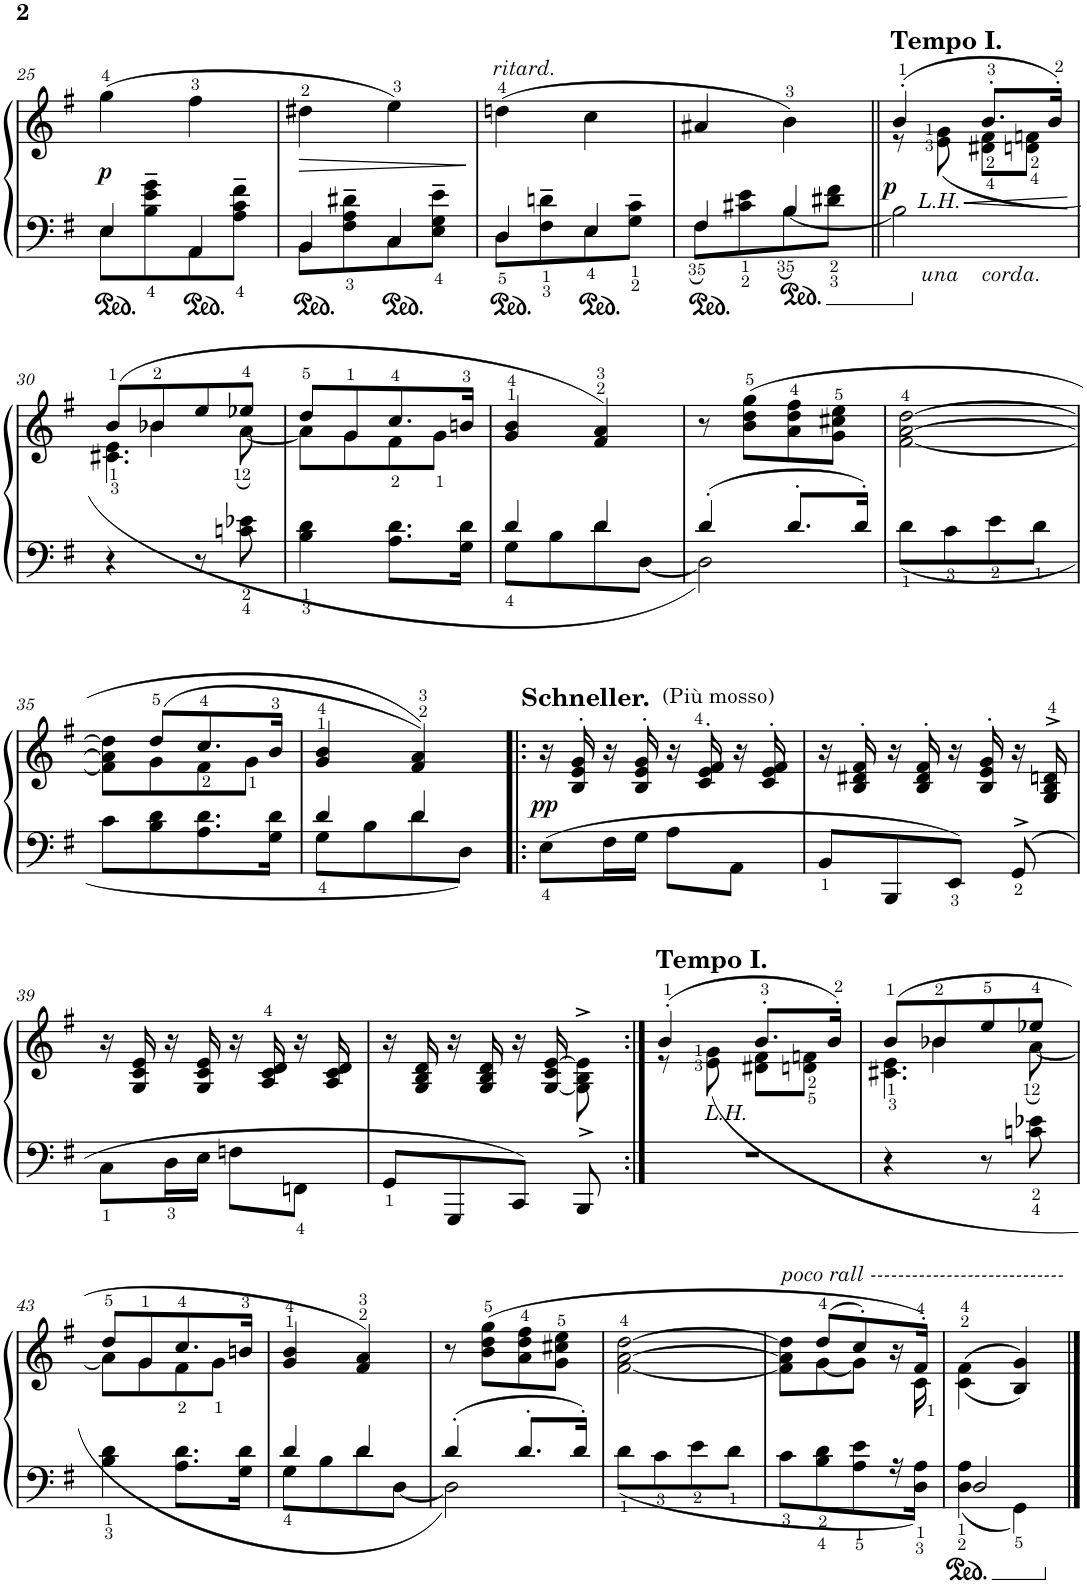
**kern	**kern	**dynam
*part1	*part1	*part1
*staff2	*staff1	*staff1/2
*I"Piano	*	*
*I'Pno	*	*
!!LO:PB:g=z
*clefF4	*clefG2	*
*k[f#]	*k[f#]	*
*M2/4	*M2/4	*
=25	=25	=25
*^	*	*
!	!	!	!LO:DY:b
8E\L	4E/	(4gg\	p
8B\~> 8e\~> 8g\~>	.	.	.
8AA\	4AA/	4ff#\	.
8A\~> 8c\~> 8f#\~>J	.	.	.
=26	=26	=26	=26
!	!	!	!LO:HP:b
8BB\L	4BB/	4dd#X\	>
8F#\~> 8A\~> 8d#X\~>	.	.	.
8C\	4C/	4ee\)	.
8E\~> 8G\~> 8e\~>J	.	.	.
*v	*v	*	*
.	.	]
=27	=27	=27
*^	*	*
!	!	!LO:TX:a:i:t=ritard.	!
8D\L	4D/	(4ddn\	.
8F#\~> 8dn\~>	.	.	.
8E\	4E/	4cc\	.
8G\~> 8c\~>J	.	.	.
=28	=28	=28	=28
8F#>\L	4F#/	4a#X/	.
8c#X\ 8e\	.	.	.
8B\	[<4B>/	4b\)	.
8d#X\ 8f#\J	.	.	.
*v	*v	*	*
=29||	=29||	=29||
*	*^	*
!	!LO:TX:a:B:t=Tempo I.	!	!
!LO:TX:b:i:t=una    corda.	!	!	!
!	!	!	!LO:DY:b
2B\]	(4b'/	8r	p
!	!	!LO:TX:b:i:t=L.H.	!
.	.	(8e\ 8g\	.
.	8.b'/L	8d#X\ 8f#\L	.
.	.	8dn\ 8fn\J	.
.	16b'/Jk)	.	.
!!LO:LB:g=z
=30	=30	=30	=30
*	*	*^	*
4r	(8b/L	4.c#X\ 4.e\	8ryy	.
.	8b-X/	.	4b-\	.
8r	8ee/	.	.	.
8cn\ 8e-X\	8ee-X/J	[8a>\	8ryy	.
*	*	*v	*v	*
=31	=31	=31	=31
4B\ 4d\	8dd/L	8a\L]	.
.	8g/	8g\	.
8.A\ 8.d\L	8.cc/	8f#\	.
.	.	8g\J	.
16G\ 16d\Jk	16bn/Jk	.	.
*	*v	*v	*
=32	=32	=32
*^	*	*
8G\L	4d/	4g/ 4b/	.
8B\	.	.	.
8d\	4d/	4f#/ 4a/)	.
[8D\J	.	.	.
=33	=33	=33	=33
2D\])	4d'/	8r	.
.	.	(8b\ 8dd\ 8gg\L	.
.	8.d'/L	8a\ 8dd\ 8ff#\	.
.	.	8g\ 8cc#X\ 8ee\J	.
.	16d'/Jk	.	.
*v	*v	*	*
=34	=34	=34
8d\L	[2f#\ [>2a\ [>2dd\	.
8c\	.	.
8e\	.	.
8d\J	.	.
!!LO:LB:g=z
=35	=35	=35
*	*^	*
8c\L	8ryy	8f#\] 8a\] 8dd\]L	.
8B\ 8d\	(>8dd/L	8g\	.
8.A\ 8.d\	8.cc/	8f#\	.
.	.	8g\J	.
16G\ 16d\Jk	16b/Jk	.	.
*	*v	*v	*
=36	=36	=36
*^	*	*
8G\L	4d/	4g/ 4b/	.
8B\	.	.	.
8d\	4d/	4f#/ 4a/))	.
8D\J	.	.	.
*v	*v	*	*
=37!|:	=37!|:	=37!|:
!	!LO:TX:a:B:t=Schneller.	!
!	!	!LO:DY:b
8E\L	16r	pp
!	!LO:TX:a:t=(Più mosso)	!
.	16B/'> 16e/'> 16g/'>	.
16F#\L	16r	.
16G\JJ	16B/'> 16e/'> 16g/'>	.
8A\L	16r	.
.	16c/'> 16e/'> 16f#/'>	.
8AA\J	16r	.
.	16c/'> 16e/'> 16f#/'>	.
=38	=38	=38
8BB/L	16r	.
.	16B/'> 16d#X/'> 16f#/'>	.
8BBB/	16r	.
.	16B/'> 16d#/'> 16f#/'>	.
8EE/J	16r	.
.	16B/'> 16e/'> 16g/'>	.
8GG^>/	16r	.
.	16G/^> 16B/^> 16dn/^>	.
!!LO:LB:g=z
=39	=39	=39
8C\L	16r	.
.	16G/ 16c/ 16e/	.
16D\L	16r	.
16E\JJ	16G/ 16c/ 16e/	.
8Fn\L	16r	.
.	16A/ 16c/ 16d/	.
8FFn\J	16r	.
.	16A/ 16c/ 16d/	.
=40	=40	=40
8GG/L	16r	.
.	16G/ 16B/ 16d/	.
8GGG/	16r	.
.	16G/ 16B/ 16d/	.
8CC/J	16r	.
.	[16G/ 16c/ [16e/	.
8BBB^>/	8G\]^ 8B\^ 8e\]^	.
=41:|!	=41:|!	=41:|!
*	*^	*
!	!LO:TX:a:B:t=Tempo I.	!	!
2r	(4b'/	8r	.
!	!	!LO:TX:b:i:t=L.H.	!
.	.	(8e\ 8g\	.
.	8.b'/L	8d#X\ 8f#\L	.
.	.	8dn\ 8fn\J	.
.	16b'/Jk)	.	.
=42	=42	=42	=42
*	*	*^	*
4r	(8b/L	4.c#X\ 4.e\	8ryy	.
.	8b-X/	.	4b-\	.
8r	8ee/	.	.	.
8cn\ 8e-X\	8ee-X/J	[8a>\	8ryy	.
*	*	*v	*v	*
!!LO:LB:g=z
=43	=43	=43	=43
4B\ 4d\	8dd/L	8a\L]	.
.	8g/	8g\	.
8.A\ 8.d\L	8.cc/	8f#\	.
.	.	8g\J	.
16G\ 16d\Jk	16bn/Jk	.	.
*	*v	*v	*
=44	=44	=44
*^	*	*
8G\L	4d/	4g/ 4b/	.
8B\	.	.	.
8d\	4d/	4f#/ 4a/)	.
[8D\J	.	.	.
=45	=45	=45	=45
2D\])	4d'/	8r	.
.	.	(8b\ 8dd\ 8gg\L	.
.	8.d'/L	8a\ 8dd\ 8ff#\	.
.	.	8g\ 8cc#X\ 8ee\J	.
.	16d'/Jk	.	.
*v	*v	*	*
=46	=46	=46
8d\L	[2f#\ [>2a\ [>2dd\	.
8c\	.	.
8e\	.	.
8d\J	.	.
=47	=47	=47
*	*^	*
!	!LO:TX:a:i:t=poco rall ----------------------------	!	!
8c\L	8ryy	8f#\] 8a\] 8dd\]L	.
8B\ 8d\	(8dd/L	[8g\	.
8A\ 8e\	8cc'/)	8g\J]	.
16rF	16r	16ryy	.
16D\ 16A\JL	16f#'/JL)	16c\	.
*	*v	*v	*
=48	=48	=48
*^	*	*
4D\ 4A\	2D/	(<(4c\ 4f#\	.
4GG\	.	4B/ 4g/))	.
*v	*v	*	*
==	==	==
*-	*-	*-
